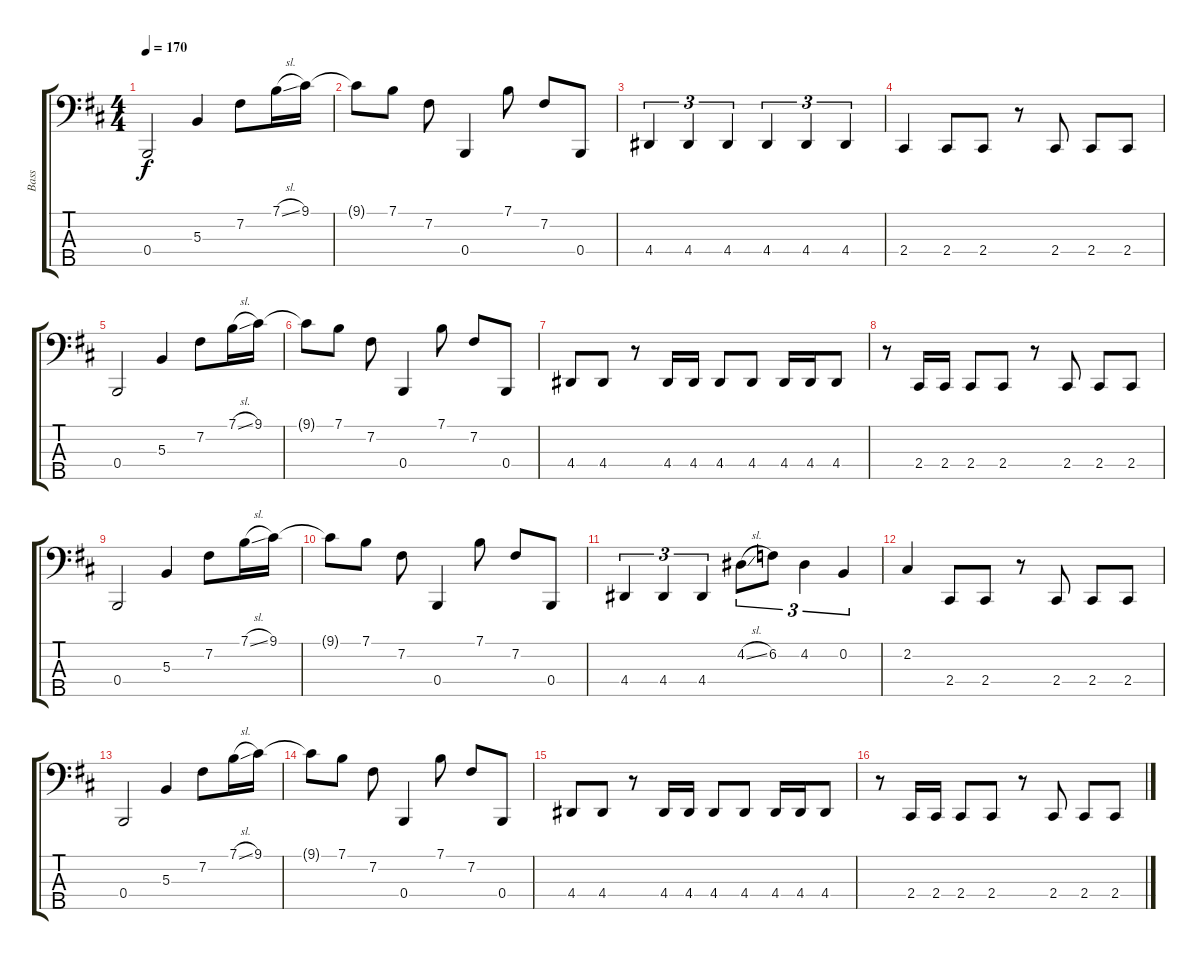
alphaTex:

\track ("Bass" "Bass") {instrument electricbassfinger}
\staff {score tabs}
\tuning (E2 B1 Gb1 B0 Ab0) {hide}
\ts (4 4)
\tempo 170
\clef f4
\ks bminor
0.4.2{dy f} 5.3.4 7.2.8 7.1{sl}.16 9.1.16 |
9.1{t}.8 7.1.8 7.2.8 0.4.4 7.1.8 7.2.8 0.4.8 |
4.4.4{tu (3 2)} 4.4.4{tu (3 2)} 4.4.4{tu (3 2)} 4.4.4{tu (3 2)} 4.4.4{tu (3 2)} 4.4.4{tu (3 2)} |
2.4.4 2.4.8 2.4.8 r.8 2.4.8 2.4.8 2.4.8 |
0.4.2 5.3.4 7.2.8 7.1{sl}.16 9.1.16 |
9.1{t}.8 7.1.8 7.2.8 0.4.4 7.1.8 7.2.8 0.4.8 |
4.4.8 4.4.8 r.8 4.4.16 4.4.16 4.4.8 4.4.8 4.4.16 4.4.16 4.4.8 |
r.8 2.4.16 2.4.16 2.4.8 2.4.8 r.8 2.4.8 2.4.8 2.4.8 |
0.4.2 5.3.4 7.2.8 7.1{sl}.16 9.1.16 |
9.1{t}.8 7.1.8 7.2.8 0.4.4 7.1.8 7.2.8 0.4.8 |
4.4.4{tu (3 2)} 4.4.4{tu (3 2)} 4.4.4{tu (3 2)} 4.2{sl}.8{tu (3 2)} 6.2.8{tu (3 2)} 4.2.4{tu (3 2)} 0.2.4{tu (3 2)} |
2.2.4 2.4.8 2.4.8 r.8 2.4.8 2.4.8 2.4.8 |
0.4.2 5.3.4 7.2.8 7.1{sl}.16 9.1.16 |
9.1{t}.8 7.1.8 7.2.8 0.4.4 7.1.8 7.2.8 0.4.8 |
4.4.8 4.4.8 r.8 4.4.16 4.4.16 4.4.8 4.4.8 4.4.16 4.4.16 4.4.8 |
r.8 2.4.16 2.4.16 2.4.8 2.4.8 r.8 2.4.8 2.4.8 2.4.8
